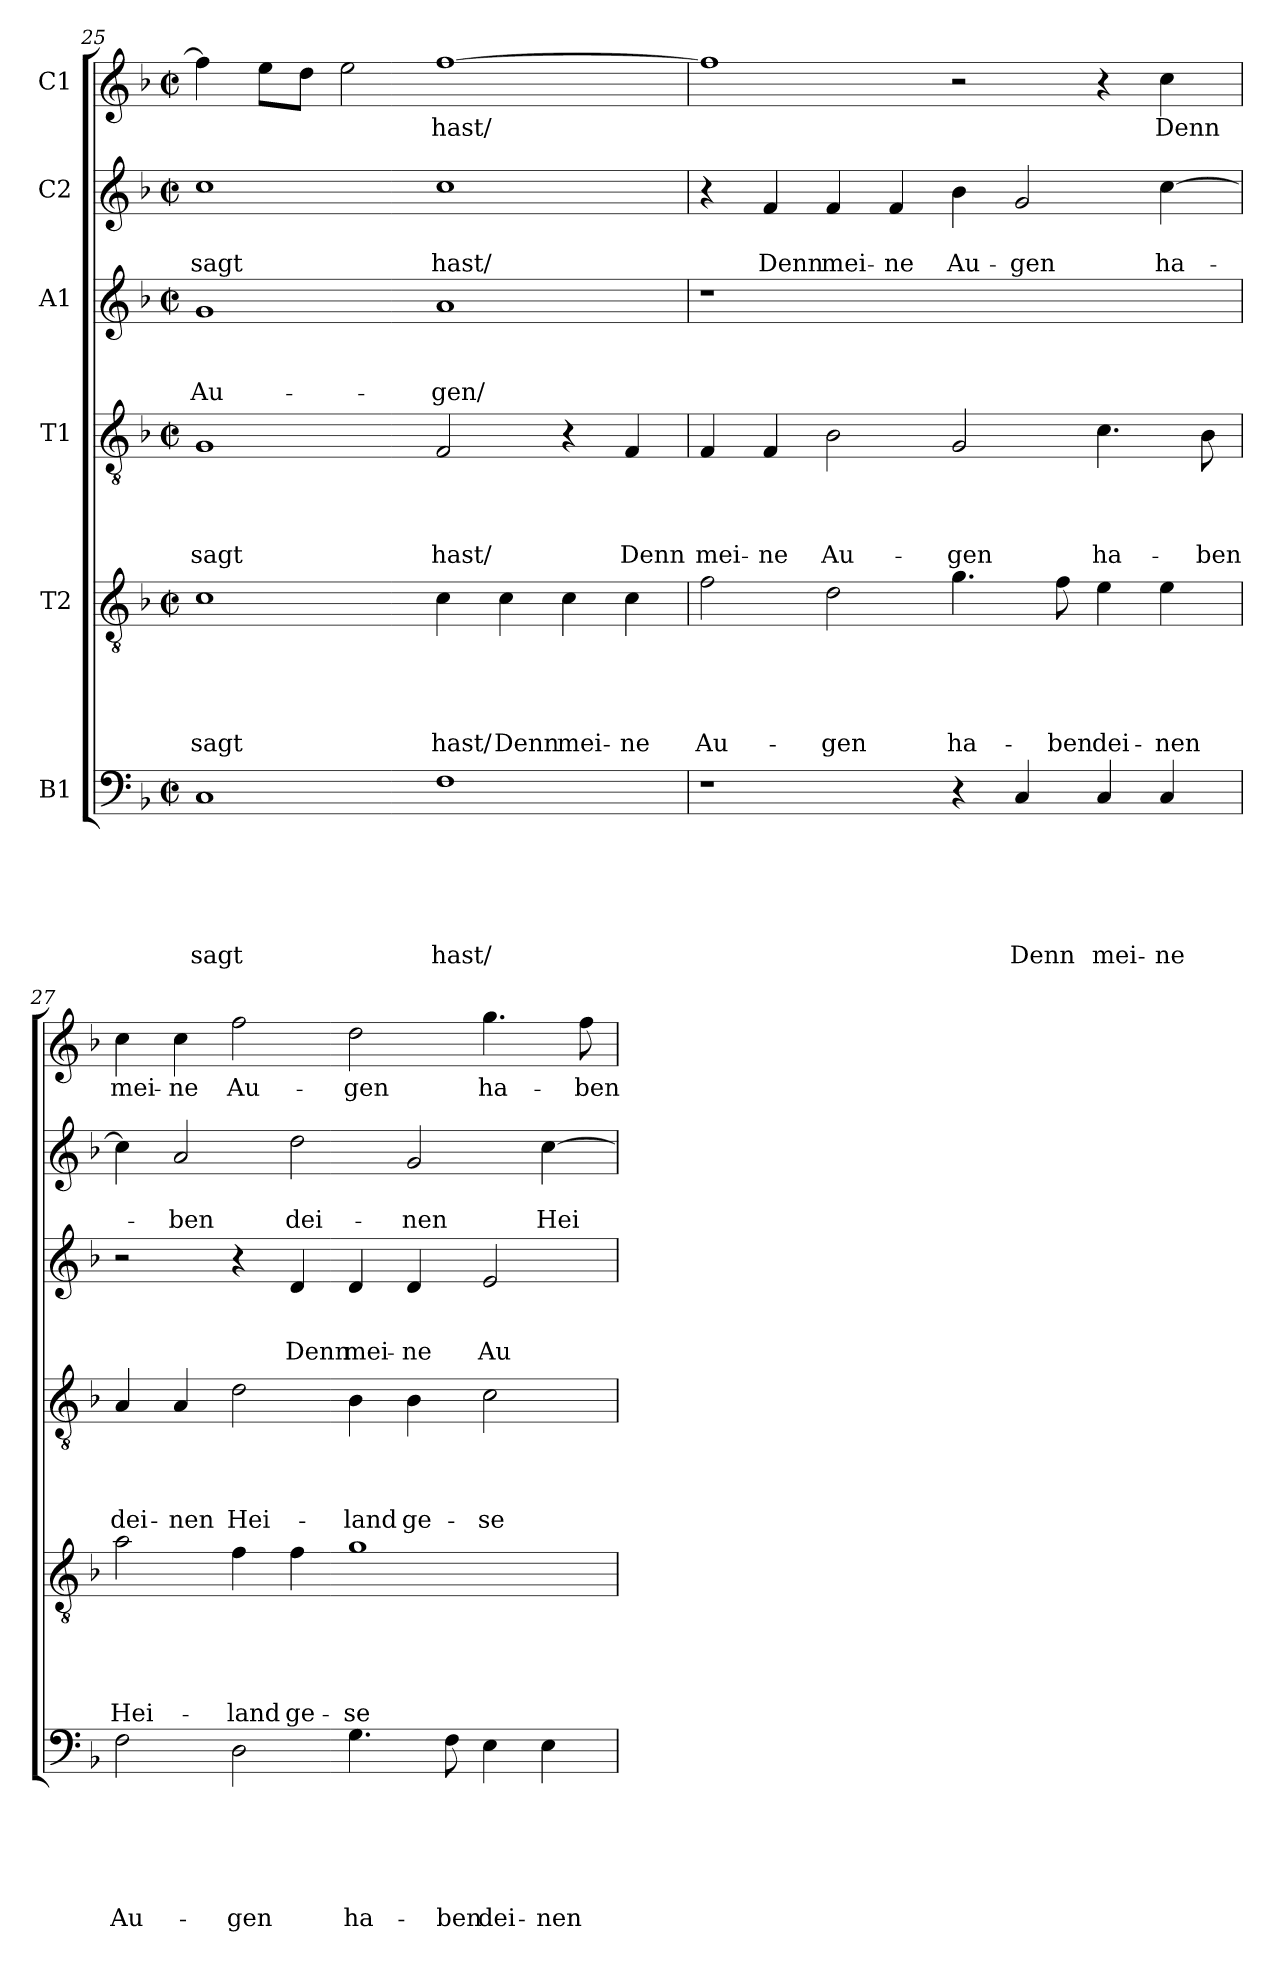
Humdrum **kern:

**kern	**text	**text	**text	**text	**text	**text	**kern	**text	**text	**text	**text	**text	**kern	**text	**text	**text	**text	**kern	**text	**text	**text	**kern	**text	**text	**kern	**text
*part6	*part6	*part6	*part6	*part6	*part6	*part6	*part5	*part5	*part5	*part5	*part5	*part5	*part4	*part4	*part4	*part4	*part4	*part3	*part3	*part3	*part3	*part2	*part2	*part2	*part1	*part1
*staff6	*staff6	*staff6	*staff6	*staff6	*staff6	*staff6	*staff5	*staff5	*staff5	*staff5	*staff5	*staff5	*staff4	*staff4	*staff4	*staff4	*staff4	*staff3	*staff3	*staff3	*staff3	*staff2	*staff2	*staff2	*staff1	*staff1
*I"B1	*	*	*	*	*	*	*I"T2	*	*	*	*	*	*I"T1	*	*	*	*	*I"A1	*	*	*	*I"C2	*	*	*I"C1	*
!!LO:PB:g=z
*clefF4	*	*	*	*	*	*	*clefGv2	*	*	*	*	*	*clefGv2	*	*	*	*	*clefG2	*	*	*	*clefG2	*	*	*clefG2	*
*k[b-]	*	*	*	*	*	*	*k[b-]	*	*	*	*	*	*k[b-]	*	*	*	*	*k[b-]	*	*	*	*k[b-]	*	*	*k[b-]	*
*F:	*	*	*	*	*	*	*F:	*	*	*	*	*	*F:	*	*	*	*	*F:	*	*	*	*F:	*	*	*F:	*
*M2/2	*	*	*	*	*	*	*M2/2	*	*	*	*	*	*M2/2	*	*	*	*	*M2/2	*	*	*	*M2/2	*	*	*M2/2	*
*met(c|)	*	*	*	*	*	*	*met(c|)	*	*	*	*	*	*met(c|)	*	*	*	*	*met(c|)	*	*	*	*met(c|)	*	*	*met(c|)	*
=25	=25	=25	=25	=25	=25	=25	=25	=25	=25	=25	=25	=25	=25	=25	=25	=25	=25	=25	=25	=25	=25	=25	=25	=25	=25	=25
!	!	!	!	!	!	!LO:LY:b	!	!	!	!	!	!LO:LY:b	!	!	!	!	!LO:LY:b	!	!	!	!LO:LY:b	!	!	!LO:LY:b	!	!
1C	.	.	.	.	.	-sagt	1c	.	.	.	.	-sagt	1G	.	.	.	-sagt	1g	.	.	Au-	1cc	.	-sagt	4ff\]	.
.	.	.	.	.	.	.	.	.	.	.	.	.	.	.	.	.	.	.	.	.	.	.	.	.	8ee\L	.
.	.	.	.	.	.	.	.	.	.	.	.	.	.	.	.	.	.	.	.	.	.	.	.	.	8dd\J	.
.	.	.	.	.	.	.	.	.	.	.	.	.	.	.	.	.	.	.	.	.	.	.	.	.	2ee\	.
!	!	!	!	!	!	!LO:LY:b	!	!	!	!	!	!LO:LY:b	!	!	!	!	!LO:LY:b	!	!	!	!LO:LY:b	!	!	!LO:LY:b	!	!LO:LY:b
1F	.	.	.	.	.	hast/	4c\	.	.	.	.	hast/	2F/	.	.	.	hast/	1a	.	.	-gen/	1cc	.	hast/	[1ff	hast/
!	!	!	!	!	!	!	!	!	!	!	!	!LO:LY:b	!	!	!	!	!	!	!	!	!	!	!	!	!	!
.	.	.	.	.	.	.	4c\	.	.	.	.	Denn	.	.	.	.	.	.	.	.	.	.	.	.	.	.
!	!	!	!	!	!	!	!	!	!	!	!	!LO:LY:b	!	!	!	!	!	!	!	!	!	!	!	!	!	!
.	.	.	.	.	.	.	4c\	.	.	.	.	mei-	4r	.	.	.	.	.	.	.	.	.	.	.	.	.
!	!	!	!	!	!	!	!	!	!	!	!	!LO:LY:b	!	!	!	!	!LO:LY:b	!	!	!	!	!	!	!	!	!
.	.	.	.	.	.	.	4c\	.	.	.	.	-ne	4F/	.	.	.	Denn	.	.	.	.	.	.	.	.	.
=26	=26	=26	=26	=26	=26	=26	=26	=26	=26	=26	=26	=26	=26	=26	=26	=26	=26	=26	=26	=26	=26	=26	=26	=26	=26	=26
!	!	!	!	!	!	!	!	!	!	!	!	!LO:LY:b	!	!	!	!	!LO:LY:b	!	!	!	!	!	!	!	!	!
1r	.	.	.	.	.	.	2f\	.	.	.	.	Au-	4F/	.	.	.	mei-	1r	.	.	.	4r	.	.	1ff]	.
!	!	!	!	!	!	!	!	!	!	!	!	!	!	!	!	!	!LO:LY:b	!	!	!	!	!	!	!LO:LY:b	!	!
.	.	.	.	.	.	.	.	.	.	.	.	.	4F/	.	.	.	-ne	.	.	.	.	4f/	.	Denn	.	.
!	!	!	!	!	!	!	!	!	!	!	!	!LO:LY:b	!	!	!	!	!LO:LY:b	!	!	!	!	!	!	!LO:LY:b	!	!
.	.	.	.	.	.	.	2d\	.	.	.	.	-gen	2B-\	.	.	.	Au-	.	.	.	.	4f/	.	mei-	.	.
!	!	!	!	!	!	!	!	!	!	!	!	!	!	!	!	!	!	!	!	!	!	!	!	!LO:LY:b	!	!
.	.	.	.	.	.	.	.	.	.	.	.	.	.	.	.	.	.	.	.	.	.	4f/	.	-ne	.	.
!	!	!	!	!	!	!	!	!	!	!	!	!LO:LY:b	!	!	!	!	!LO:LY:b	!	!	!	!	!	!	!LO:LY:b	!	!
4r	.	.	.	.	.	.	4.g\	.	.	.	.	ha-	2G/	.	.	.	-gen	1ryy	.	.	.	4b-\	.	Au-	2r	.
!	!	!	!	!	!	!LO:LY:b	!	!	!	!	!	!	!	!	!	!	!	!	!	!	!	!	!	!LO:LY:b	!	!
4C/	.	.	.	.	.	Denn	.	.	.	.	.	.	.	.	.	.	.	.	.	.	.	2g/	.	-gen	.	.
!	!	!	!	!	!	!	!	!	!	!	!	!LO:LY:b	!	!	!	!	!	!	!	!	!	!	!	!	!	!
.	.	.	.	.	.	.	8f\	.	.	.	.	-ben	.	.	.	.	.	.	.	.	.	.	.	.	.	.
!	!	!	!	!	!	!LO:LY:b	!	!	!	!	!	!LO:LY:b	!	!	!	!	!LO:LY:b	!	!	!	!	!	!	!	!	!
4C/	.	.	.	.	.	mei-	4e\	.	.	.	.	dei-	4.c\	.	.	.	ha-	.	.	.	.	.	.	.	4r	.
!	!	!	!	!	!	!LO:LY:b	!	!	!	!	!	!LO:LY:b	!	!	!	!	!	!	!	!	!	!	!	!LO:LY:b	!	!LO:LY:b
4C/	.	.	.	.	.	-ne	4e\	.	.	.	.	-nen	.	.	.	.	.	.	.	.	.	[4cc\	.	ha-	4cc\	Denn
!	!	!	!	!	!	!	!	!	!	!	!	!	!	!	!	!	!LO:LY:b	!	!	!	!	!	!	!	!	!
.	.	.	.	.	.	.	.	.	.	.	.	.	8B-\	.	.	.	-ben	.	.	.	.	.	.	.	.	.
=27	=27	=27	=27	=27	=27	=27	=27	=27	=27	=27	=27	=27	=27	=27	=27	=27	=27	=27	=27	=27	=27	=27	=27	=27	=27	=27
!	!	!	!	!	!	!LO:LY:b	!	!	!	!	!	!LO:LY:b	!	!	!	!	!LO:LY:b	!	!	!	!	!	!	!	!	!LO:LY:b
2F\	.	.	.	.	.	Au-	2a\	.	.	.	.	Hei-	4A/	.	.	.	dei-	2r	.	.	.	4cc\]	.	.	4cc\	mei-
!	!	!	!	!	!	!	!	!	!	!	!	!	!	!	!	!	!LO:LY:b	!	!	!	!	!	!	!LO:LY:b	!	!LO:LY:b
.	.	.	.	.	.	.	.	.	.	.	.	.	4A/	.	.	.	-nen	.	.	.	.	2a/	.	-ben	4cc\	-ne
!	!	!	!	!	!	!LO:LY:b	!	!	!	!	!	!LO:LY:b	!	!	!	!	!LO:LY:b	!	!	!	!	!	!	!	!	!LO:LY:b
2D\	.	.	.	.	.	-gen	4f\	.	.	.	.	-land	2d\	.	.	.	Hei-	4r	.	.	.	.	.	.	2ff\	Au-
!	!	!	!	!	!	!	!	!	!	!	!	!LO:LY:b	!	!	!	!	!	!	!	!	!LO:LY:b	!	!	!LO:LY:b	!	!
.	.	.	.	.	.	.	4f\	.	.	.	.	ge-	.	.	.	.	.	4d/	.	.	Denn	2dd\	.	dei-	.	.
!	!	!	!	!	!	!LO:LY:b	!	!	!	!	!	!LO:LY:b	!	!	!	!	!LO:LY:b	!	!	!	!LO:LY:b	!	!	!	!	!LO:LY:b
4.G\	.	.	.	.	.	ha-	1g	.	.	.	.	-se-	4B-\	.	.	.	-land	4d/	.	.	mei-	.	.	.	2dd\	-gen
!	!	!	!	!	!	!	!	!	!	!	!	!	!	!	!	!	!LO:LY:b	!	!	!	!LO:LY:b	!	!	!LO:LY:b	!	!
.	.	.	.	.	.	.	.	.	.	.	.	.	4B-\	.	.	.	ge-	4d/	.	.	-ne	2g/	.	-nen	.	.
!	!	!	!	!	!	!LO:LY:b	!	!	!	!	!	!	!	!	!	!	!	!	!	!	!	!	!	!	!	!
8F\	.	.	.	.	.	-ben	.	.	.	.	.	.	.	.	.	.	.	.	.	.	.	.	.	.	.	.
!	!	!	!	!	!	!LO:LY:b	!	!	!	!	!	!	!	!	!	!	!LO:LY:b	!	!	!	!LO:LY:b	!	!	!	!	!LO:LY:b
4E\	.	.	.	.	.	dei-	.	.	.	.	.	.	2c\	.	.	.	-se-	2e/	.	.	Au-	.	.	.	4.gg\	ha-
!	!	!	!	!	!	!LO:LY:b	!	!	!	!	!	!	!	!	!	!	!	!	!	!	!	!	!	!LO:LY:b	!	!
4E\	.	.	.	.	.	-nen	.	.	.	.	.	.	.	.	.	.	.	.	.	.	.	[4cc\	.	Hei-	.	.
!	!	!	!	!	!	!	!	!	!	!	!	!	!	!	!	!	!	!	!	!	!	!	!	!	!	!LO:LY:b
.	.	.	.	.	.	.	.	.	.	.	.	.	.	.	.	.	.	.	.	.	.	.	.	.	8ff\	-ben
=	=	=	=	=	=	=	=	=	=	=	=	=	=	=	=	=	=	=	=	=	=	=	=	=	=	=
*-	*-	*-	*-	*-	*-	*-	*-	*-	*-	*-	*-	*-	*-	*-	*-	*-	*-	*-	*-	*-	*-	*-	*-	*-	*-	*-
